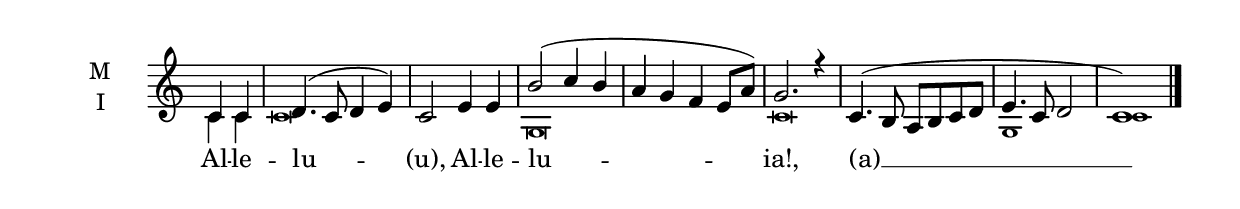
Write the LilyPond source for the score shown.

\version "2.18.2"

global = {
  \time 4/4 % starts with
  \key c \major
}

lyricText = \lyricmode {
  Al -- le -- lu -- (u),
  Al -- le -- lu -- ia!,
  (a) __
}

melody = \relative c' { \global
  \partial 2 c c|  d4.( c8 d4 e) | c2
  e4 e | b'2( c4 b | a g f e8[ a]) | g2. r4 |
  c,4.( b8 a b c d | e4. c8 d2 c1)
\bar"|."}

ison = \relative c' { \global \tiny
  c4 c c\breve
  g\breve c\breve
  g1 c1
}

\score {
  \new ChoirStaff <<
    \new Staff \with {
      midiInstrument = "choir aahs"
      instrumentName = \markup \center-column { M I }
    } <<
      \new Voice = "melody" { \voiceOne \melody }
      \new Voice = "ison" { \voiceTwo \ison }
    >>
    \new Lyrics \with {
      \override VerticalAxisGroup #'staff-affinity = #CENTER
    } \lyricsto "melody" \lyricText

  >>
  \layout {
    \context {
      \Staff
      \remove "Time_signature_engraver"
    }
    \context {
      \Score
      \omit BarNumber
    }
  }
  \midi { \tempo 4 = 120
          \context {
            \Voice
            \remove "Dynamic_performer"
    }
  }
}
